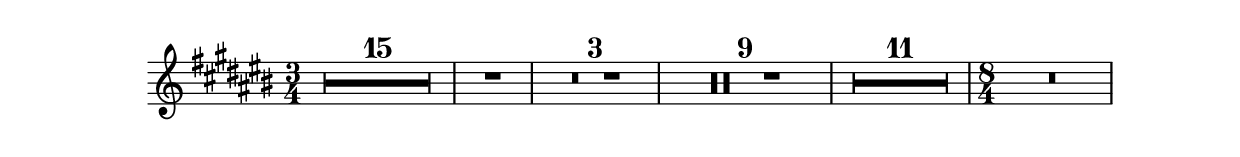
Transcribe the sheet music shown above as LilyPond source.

\version "1.7.18"
\header{

texidoc="
Multiple measure rests do not collide with barlines and clefs.  They
are not expanded when you set @code{Score.skipBars}.  Although the
multi-measure-rest is a Spanner, minimum distances are set to keep it
colliding from barlines. 

Rests over measures during longer than 2 wholes use breve rests. When
more than 10 or more measures (tunable through @code{expand-limit})
are used then a different symbol is used.

"
}


\score { \notes {
    \time 3/4 \key cis \major
    R2.*15
  
    R2.
    R2.*3
    R2.*9
    R2.*11

\time 8/4 R1*2
}
	\paper {
	\translator {
		\ScoreContext
		skipBars = ##t
	}
	raggedright = ##t	
	}
}

